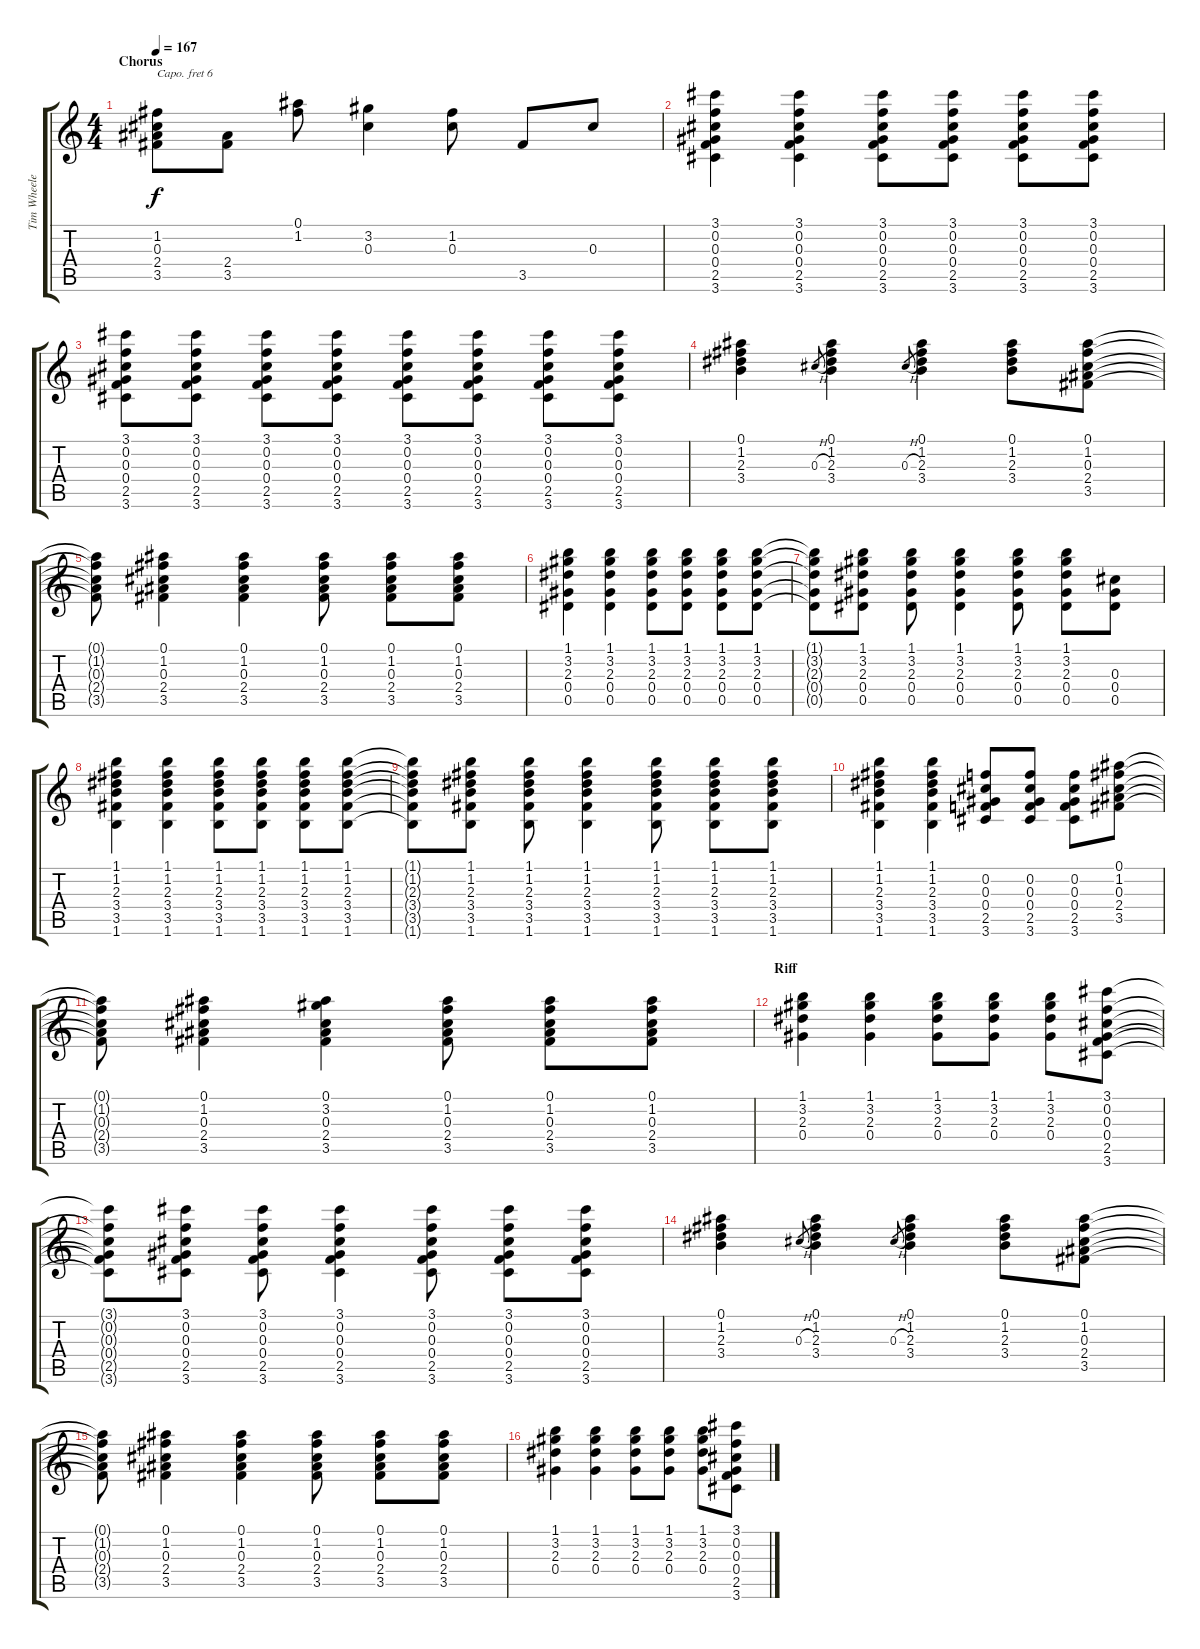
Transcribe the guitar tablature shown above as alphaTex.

\track ("Tim Wheeler" "Tim Wheele") {instrument electricguitarjazz}
\staff {score tabs}
\capo 6
\tuning (E4 B3 G3 D3 A2 E2) {hide}
\ts (4 4)
\section ("" "Chorus")
\tempo 167
\clef g2
\ks c
(1.2{t} 0.3{t} 2.4{t} 3.5{t}).8{dy f} (2.4 3.5).8 (0.1 1.2).8 (3.2 0.3).4 (1.2 0.3).8 3.5.8 0.3.8 |
(3.1 0.2 0.3 0.4 2.5 3.6).4 (3.1 0.2 0.3 0.4 2.5 3.6).4 (3.1 0.2 0.3 0.4 2.5 3.6).8 (3.1 0.2 0.3 0.4 2.5 3.6).8 (3.1 0.2 0.3 0.4 2.5 3.6).8 (3.1 0.2 0.3 0.4 2.5 3.6).8 |
(3.1 0.2 0.3 0.4 2.5 3.6).8 (3.1 0.2 0.3 0.4 2.5 3.6).8 (3.1 0.2 0.3 0.4 2.5 3.6).8 (3.1 0.2 0.3 0.4 2.5 3.6).8 (3.1 0.2 0.3 0.4 2.5 3.6).8 (3.1 0.2 0.3 0.4 2.5 3.6).8 (3.1 0.2 0.3 0.4 2.5 3.6).8 (3.1 0.2 0.3 0.4 2.5 3.6).8 |
(0.1 1.2 2.3 3.4).4 0.3{h}.8{gr} (0.1 1.2 2.3 3.4).4 0.3{h}.8{gr} (0.1 1.2 2.3 3.4).4 (0.1 1.2 2.3 3.4).8 (0.1 1.2 0.3 2.4 3.5).8 |
(0.1{t} 1.2{t} 0.3{t} 2.4{t} 3.5{t}).8 (0.1 1.2 0.3 2.4 3.5).4 (0.1 1.2 0.3 2.4 3.5).4 (0.1 1.2 0.3 2.4 3.5).8 (0.1 1.2 0.3 2.4 3.5).8 (0.1 1.2 0.3 2.4 3.5).8 |
(1.1 3.2 2.3 0.4 0.5).4 (1.1 3.2 2.3 0.4 0.5).4 (1.1 3.2 2.3 0.4 0.5).8 (1.1 3.2 2.3 0.4 0.5).8 (1.1 3.2 2.3 0.4 0.5).8 (1.1 3.2 2.3 0.4 0.5).8 |
(1.1{t} 3.2{t} 2.3{t} 0.4{t} 0.5{t}).8 (1.1 3.2 2.3 0.4 0.5).8 (1.1 3.2 2.3 0.4 0.5).8 (1.1 3.2 2.3 0.4 0.5).4 (1.1 3.2 2.3 0.4 0.5).8 (1.1 3.2 2.3 0.4 0.5).8 (0.3 0.4 0.5).8 |
(1.1 1.2 2.3 3.4 3.5 1.6).4 (1.1 1.2 2.3 3.4 3.5 1.6).4 (1.1 1.2 2.3 3.4 3.5 1.6).8 (1.1 1.2 2.3 3.4 3.5 1.6).8 (1.1 1.2 2.3 3.4 3.5 1.6).8 (1.1 1.2 2.3 3.4 3.5 1.6).8 |
(1.1{t} 1.2{t} 2.3{t} 3.4{t} 3.5{t} 1.6{t}).8{volume 10} (1.1 1.2 2.3 3.4 3.5 1.6).8 (1.1 1.2 2.3 3.4 3.5 1.6).8 (1.1 1.2 2.3 3.4 3.5 1.6).4 (1.1 1.2 2.3 3.4 3.5 1.6).8 (1.1 1.2 2.3 3.4 3.5 1.6).8 (1.1 1.2 2.3 3.4 3.5 1.6).8 |
(1.1 1.2 2.3 3.4 3.5 1.6).4 (1.1 1.2 2.3 3.4 3.5 1.6).4 (0.2 0.3 0.4 2.5 3.6).8 (0.2 0.3 0.4 2.5 3.6).8 (0.2 0.3 0.4 2.5 3.6).8 (0.1 1.2 0.3 2.4 3.5).8 |
(0.1{t} 1.2{t} 0.3{t} 2.4{t} 3.5{t}).8 (0.1 1.2 0.3 2.4 3.5).4{volume 13} (0.1 3.2 0.3 2.4 3.5).4{volume 12} (0.1 1.2 0.3 2.4 3.5).8{volume 11} (0.1 1.2 0.3 2.4 3.5).8{volume 10} (0.1 1.2 0.3 2.4 3.5).8{volume 9} |
\section ("" "Riff")
(1.1 3.2 2.3 0.4).4 (1.1 3.2 2.3 0.4).4 (1.1 3.2 2.3 0.4).8 (1.1 3.2 2.3 0.4).8 (1.1 3.2 2.3 0.4).8 (3.1 0.2 0.3 0.4 2.5 3.6).8 |
(3.1{t} 0.2{t} 0.3{t} 0.4{t} 2.5{t} 3.6{t}).8 (3.1 0.2 0.3 0.4 2.5 3.6).8 (3.1 0.2 0.3 0.4 2.5 3.6).8 (3.1 0.2 0.3 0.4 2.5 3.6).4 (3.1 0.2 0.3 0.4 2.5 3.6).8 (3.1 0.2 0.3 0.4 2.5 3.6).8 (3.1 0.2 0.3 0.4 2.5 3.6).8 |
(0.1 1.2 2.3 3.4).4 0.3{h}.8{gr} (0.1 1.2 2.3 3.4).4 0.3{h}.8{gr} (0.1 1.2 2.3 3.4).4 (0.1 1.2 2.3 3.4).8 (0.1 1.2 0.3 2.4 3.5).8 |
(0.1{t} 1.2{t} 0.3{t} 2.4{t} 3.5{t}).8 (0.1 1.2 0.3 2.4 3.5).4 (0.1 1.2 0.3 2.4 3.5).4 (0.1 1.2 0.3 2.4 3.5).8 (0.1 1.2 0.3 2.4 3.5).8 (0.1 1.2 0.3 2.4 3.5).8 |
(1.1 3.2 2.3 0.4).4 (1.1 3.2 2.3 0.4).4 (1.1 3.2 2.3 0.4).8 (1.1 3.2 2.3 0.4).8 (1.1 3.2 2.3 0.4).8 (3.1 0.2 0.3 0.4 2.5 3.6).8
